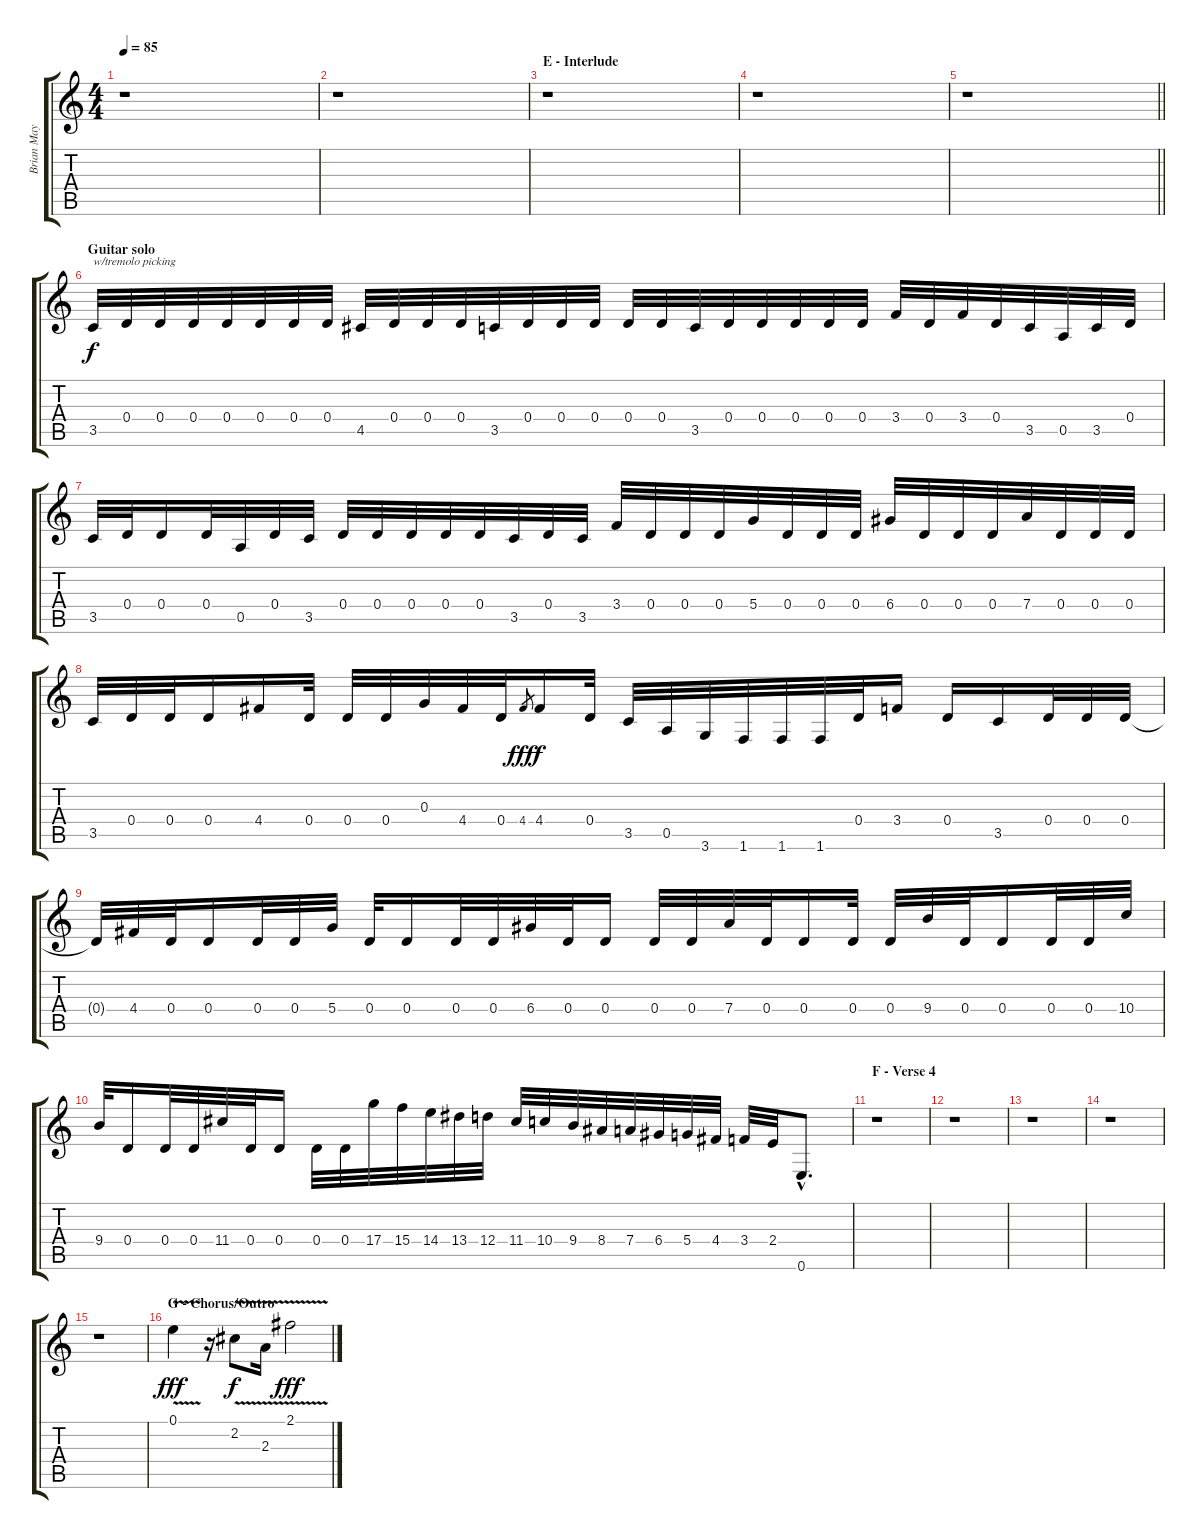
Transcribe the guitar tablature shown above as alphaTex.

\track ("Brian May - Lead guitar" "Brian May ") {instrument overdrivenguitar}
\staff {score tabs}
\tuning (E4 B3 G3 D3 A2 E2) {hide}
\ts (4 4)
\tempo 85
\clef g2
\ks c
r.1{dy f} |
r.1 |
\section ("" "E - Interlude")
r.1 |
r.1 |
\barLineRight lightlight
r.1 |
\section ("" "Guitar solo")
3.5.32{txt "w/tremolo picking"} 0.4.32 0.4.32 0.4.32 0.4.32 0.4.32 0.4.32 0.4.32 4.5.32 0.4.32 0.4.32 0.4.32 3.5.32 0.4.32 0.4.32 0.4.32 0.4.32 0.4.32 3.5.32 0.4.32 0.4.32 0.4.32 0.4.32 0.4.32 3.4.32 0.4.32 3.4.32 0.4.32 3.5.32 0.5.32 3.5.32 0.4.32 |
3.5.32 0.4.32 0.4.16 0.4.32 0.5.32 0.4.32 3.5.32 0.4.32 0.4.32 0.4.32 0.4.32 0.4.32 3.5.32 0.4.32 3.5.32 3.4.32 0.4.32 0.4.32 0.4.32 5.4.32 0.4.32 0.4.32 0.4.32 6.4.32 0.4.32 0.4.32 0.4.32 7.4.32 0.4.32 0.4.32 0.4.32 |
3.5.32 0.4.32 0.4.32 0.4.16 4.4.16 0.4.32 0.4.32 0.4.32 0.3.32 4.4.32 0.4.32 4.4.8{gr dy fff} 4.4.16{dy f} 0.4.32 3.5.32 0.5.32 3.6.32 1.6.32 1.6.32 1.6.32 0.4.32 3.4.16 0.4.16 3.5.16 0.4.32 0.4.32 0.4.32 |
0.4{t}.32 4.4.32 0.4.32 0.4.16 0.4.32 0.4.32 5.4.32 0.4.32 0.4.16 0.4.32 0.4.32 6.4.32 0.4.32 0.4.16 0.4.32 0.4.32 7.4.32 0.4.32 0.4.16 0.4.32 0.4.32 9.4.32 0.4.32 0.4.16 0.4.32 0.4.32 10.4.32 |
9.4.32 0.4.16 0.4.32 0.4.32 11.4.32 0.4.32 0.4.16 0.4.32 0.4.32 17.4.32 15.4.32 14.4.32 13.4.32 12.4.32 11.4.32 10.4.32 9.4.32 8.4.32 7.4.32 6.4.32 5.4.32 4.4.32 3.4.32 2.4.32 0.6{hac}.8{d} |
\section ("" "F - Verse 4")
r.1 |
r.1 |
r.1 |
r.1 |
r.1 |
\section ("" "G - Chorus/Outro")
0.1{v}.4{dy fff} r.16 2.2{v}.8{dy f} 2.3{v}.16 2.1{v}.2{dy fff}
